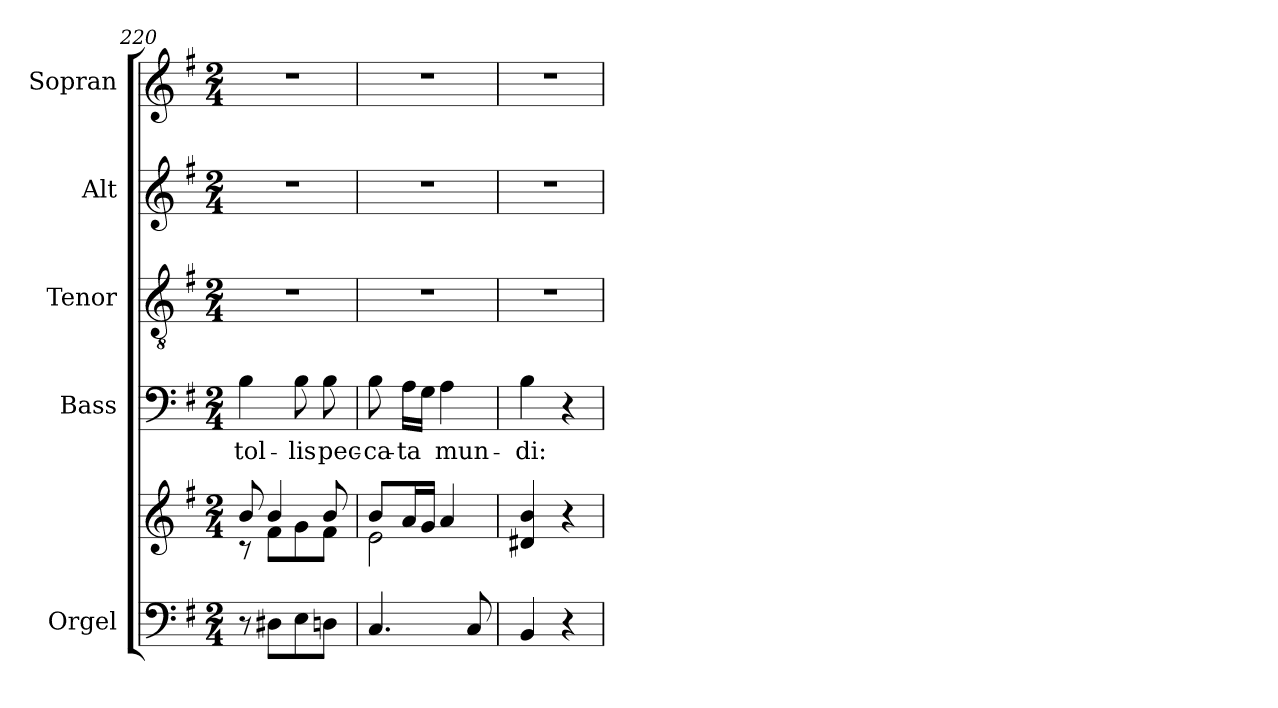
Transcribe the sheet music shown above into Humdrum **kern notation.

**kern	**kern	**kern	**text	**kern	**kern	**kern
*part5	*part5	*part4	*part4	*part3	*part2	*part1
*staff6	*staff5	*staff4	*staff4	*staff3	*staff2	*staff1
*I"Orgel	*	*I"Bass	*	*I"Tenor	*I"Alt	*I"Sopran
*I'Org.	*	*I'B	*	*I'T	*I'A	*I'S
*clefF4	*clefG2	*clefF4	*	*clefGv2	*clefG2	*clefG2
*k[f#]	*k[f#]	*k[f#]	*	*k[f#]	*k[f#]	*k[f#]
*G:	*G:	*G:	*	*G:	*G:	*G:
*M2/4	*M2/4	*M2/4	*	*M2/4	*M2/4	*M2/4
=220	=220	=220	=220	=220	=220	=220
*	*^	*	*	*	*	*
!	!	!	!	!LO:LY:b	!	!	!
8r	8b/	8rc	4B\	tol-	2r	2r	2r
8D#X\L	4b/	8f#\L	.	.	.	.	.
!	!	!	!	!LO:LY:b	!	!	!
8E\	.	8g\	8B\	-lis	.	.	.
!	!	!	!	!LO:LY:b	!	!	!
8Dn\J	8b/	8f#\J	8B\	pec-	.	.	.
=221	=221	=221	=221	=221	=221	=221	=221
!	!	!	!	!LO:LY:b	!	!	!
4.C/	8b/L	2e\	8B\	-ca-	2r	2r	2r
!	!	!	!	!LO:LY:b	!	!	!
.	16a/L	.	16A\LL	-ta	.	.	.
.	16g/JJ	.	16G\JJ	.	.	.	.
!	!	!	!	!LO:LY:b	!	!	!
.	4a/	.	4A\	mun-	.	.	.
8C/	.	.	.	.	.	.	.
*	*v	*v	*	*	*	*	*
=222	=222	=222	=222	=222	=222	=222
!	!	!	!LO:LY:b	!	!	!
4BB/	4d#X/ 4b/	4B\	-di:	2r	2r	2r
4r	4r	4r	.	.	.	.
=	=	=	=	=	=	=
*-	*-	*-	*-	*-	*-	*-
